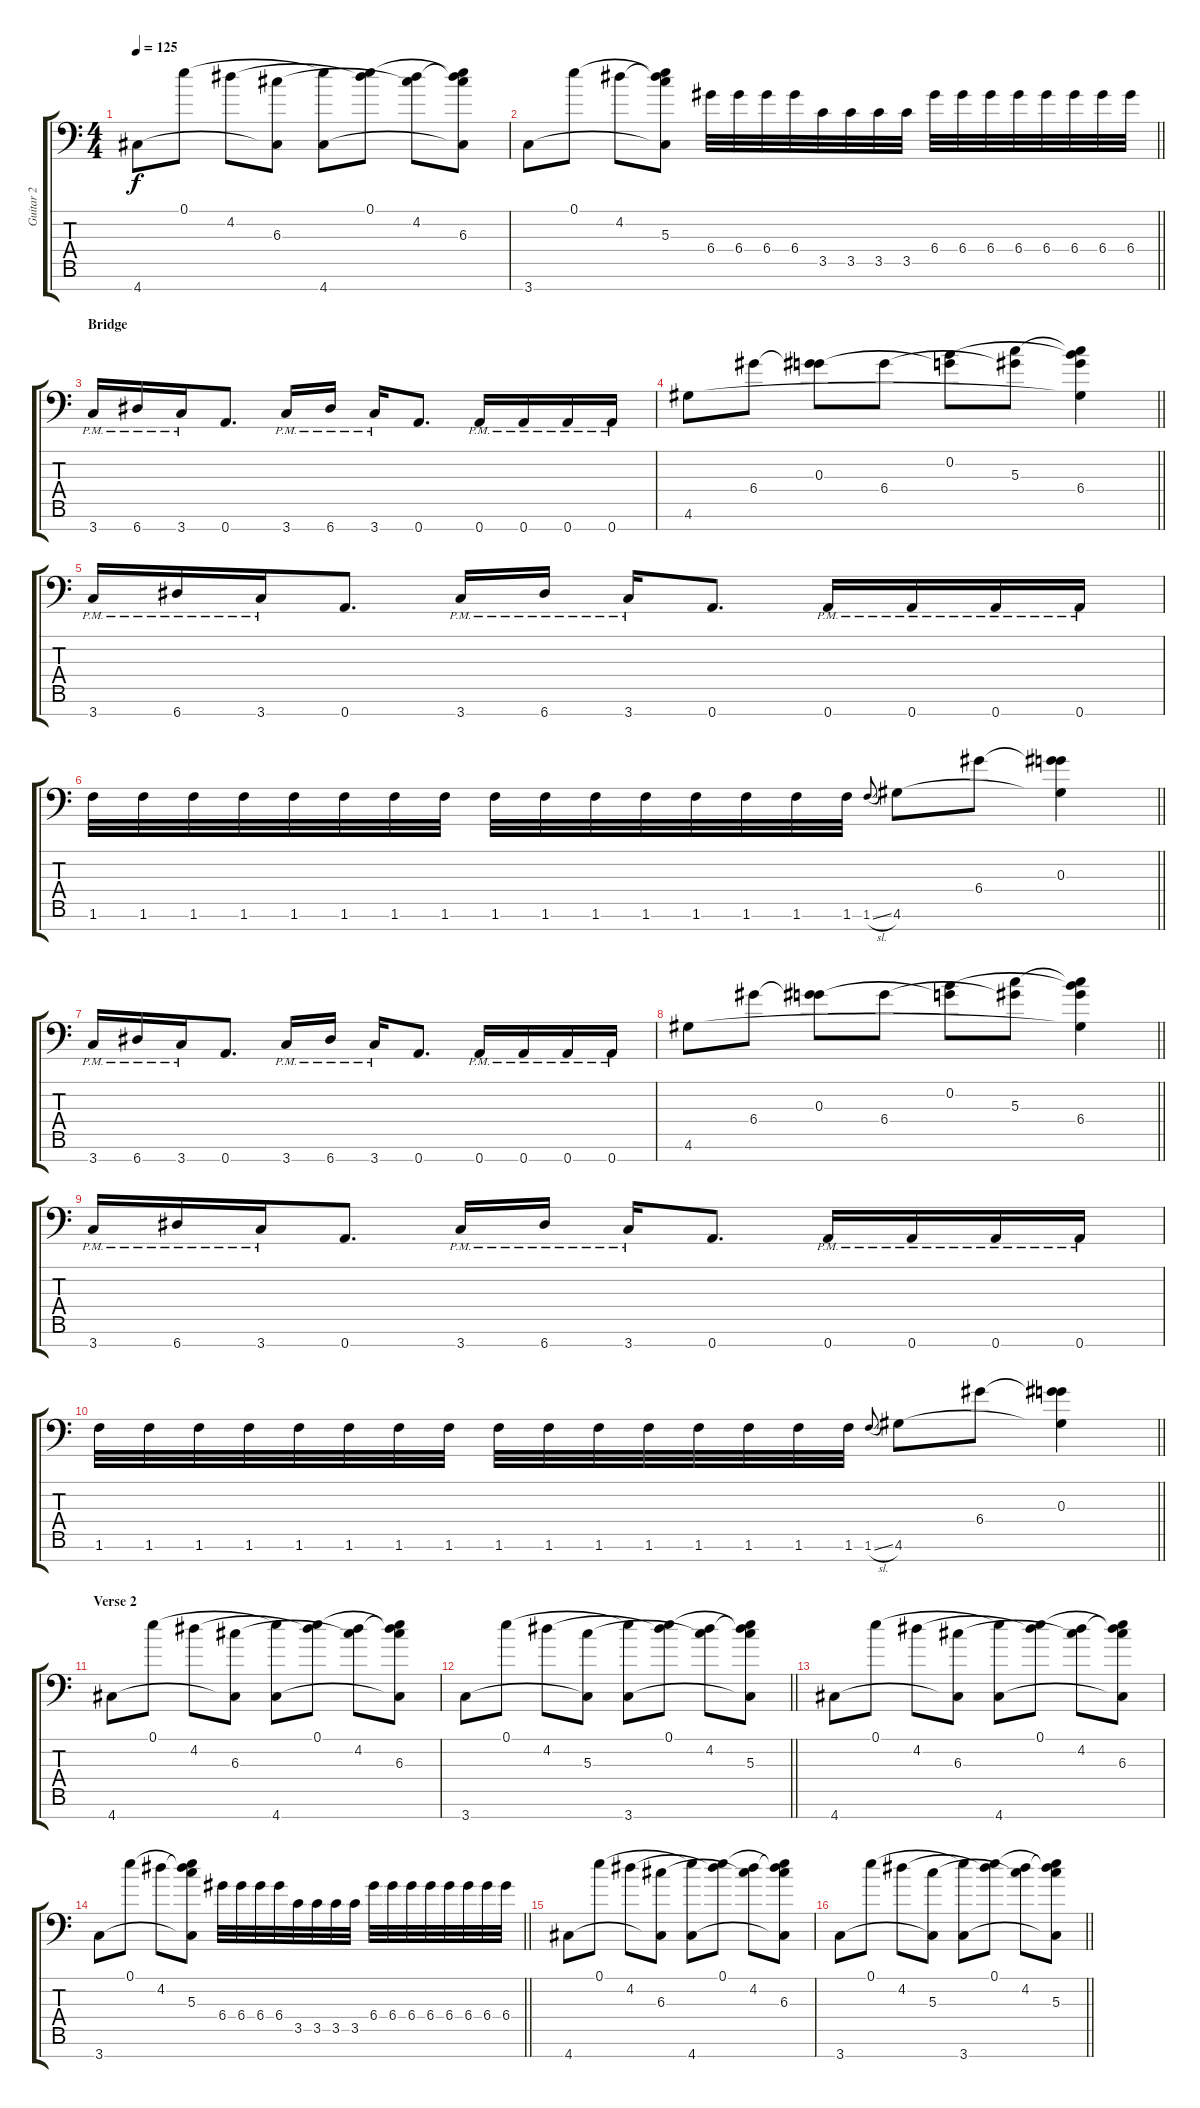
\track ("Guitar 2" "Guitar 2") {instrument distortionguitar}
\staff {score tabs}
\tuning (E4 B3 G3 D3 A2 E2 A1) {hide}
\ts (4 4)
\tempo 125
\clef f4
\ks c
4.7.8{dy f} 0.1.8 4.2.8 (6.3 4.7{t}).8 (0.1{t} 4.7).8 (0.1 4.2{t}).8 (4.2 6.3{t}).8 (0.1{t} 4.2{t} 6.3 4.7{t}).8 |
\barLineRight lightlight
3.7.8 0.1.8 4.2.8 (0.1{t} 4.2{t} 5.3 3.7{t}).8 6.4.32 6.4.32 6.4.32 6.4.32 3.5.32 3.5.32 3.5.32 3.5.32 6.4.32 6.4.32 6.4.32 6.4.32 6.4.32 6.4.32 6.4.32 6.4.32 |
\section ("" "Bridge")
3.7{pm}.16 6.7{pm}.16 3.7{pm}.16 0.7.8{d} 3.7{pm}.16 6.7{pm}.16 3.7{pm}.16 0.7.8{d} 0.7{pm}.16 0.7{pm}.16 0.7{pm}.16 0.7{pm}.16 |
\barLineRight lightlight
4.6.8 6.4.8 (0.3 6.4{t}).8 6.4.8 (0.2 0.3{t}).8 (5.3 6.4{t}).8 (0.2{t} 5.3{t} 6.4 4.6{t}).4 |
3.7{pm}.16 6.7{pm}.16 3.7{pm}.16 0.7.8{d} 3.7{pm}.16 6.7{pm}.16 3.7{pm}.16 0.7.8{d} 0.7{pm}.16 0.7{pm}.16 0.7{pm}.16 0.7{pm}.16 |
\barLineRight lightlight
1.6.32 1.6.32 1.6.32 1.6.32 1.6.32 1.6.32 1.6.32 1.6.32 1.6.32 1.6.32 1.6.32 1.6.32 1.6.32 1.6.32 1.6.32 1.6.32 1.6{sl}.8{gr onbeat} 4.6.8 6.4.8 (0.3 6.4{t} 4.6{t}).4 |
3.7{pm}.16 6.7{pm}.16 3.7{pm}.16 0.7.8{d} 3.7{pm}.16 6.7{pm}.16 3.7{pm}.16 0.7.8{d} 0.7{pm}.16 0.7{pm}.16 0.7{pm}.16 0.7{pm}.16 |
\barLineRight lightlight
4.6.8 6.4.8 (0.3 6.4{t}).8 6.4.8 (0.2 0.3{t}).8 (5.3 6.4{t}).8 (0.2{t} 5.3{t} 6.4 4.6{t}).4 |
3.7{pm}.16 6.7{pm}.16 3.7{pm}.16 0.7.8{d} 3.7{pm}.16 6.7{pm}.16 3.7{pm}.16 0.7.8{d} 0.7{pm}.16 0.7{pm}.16 0.7{pm}.16 0.7{pm}.16 |
\barLineRight lightlight
1.6.32 1.6.32 1.6.32 1.6.32 1.6.32 1.6.32 1.6.32 1.6.32 1.6.32 1.6.32 1.6.32 1.6.32 1.6.32 1.6.32 1.6.32 1.6.32 1.6{sl}.8{gr onbeat} 4.6.8 6.4.8 (0.3 6.4{t} 4.6{t}).4 |
\section ("" "Verse 2")
4.7.8 0.1.8 4.2.8 (6.3 4.7{t}).8 (0.1{t} 4.7).8 (0.1 4.2{t}).8 (4.2 6.3{t}).8 (0.1{t} 4.2{t} 6.3 4.7{t}).8 |
\barLineRight lightlight
3.7.8 0.1.8 4.2.8 (5.3 3.7{t}).8 (0.1{t} 3.7).8 (0.1 4.2{t}).8 (4.2 5.3{t}).8 (0.1{t} 4.2{t} 5.3 3.7{t}).8 |
4.7.8 0.1.8 4.2.8 (6.3 4.7{t}).8 (0.1{t} 4.7).8 (0.1 4.2{t}).8 (4.2 6.3{t}).8 (0.1{t} 4.2{t} 6.3 4.7{t}).8 |
\barLineRight lightlight
3.7.8 0.1.8 4.2.8 (0.1{t} 4.2{t} 5.3 3.7{t}).8 6.4.32 6.4.32 6.4.32 6.4.32 3.5.32 3.5.32 3.5.32 3.5.32 6.4.32 6.4.32 6.4.32 6.4.32 6.4.32 6.4.32 6.4.32 6.4.32 |
4.7.8 0.1.8 4.2.8 (6.3 4.7{t}).8 (0.1{t} 4.7).8 (0.1 4.2{t}).8 (4.2 6.3{t}).8 (0.1{t} 4.2{t} 6.3 4.7{t}).8 |
\barLineRight lightlight
3.7.8 0.1.8 4.2.8 (5.3 3.7{t}).8 (0.1{t} 3.7).8 (0.1 4.2{t}).8 (4.2 5.3{t}).8 (0.1{t} 4.2{t} 5.3 3.7{t}).8
